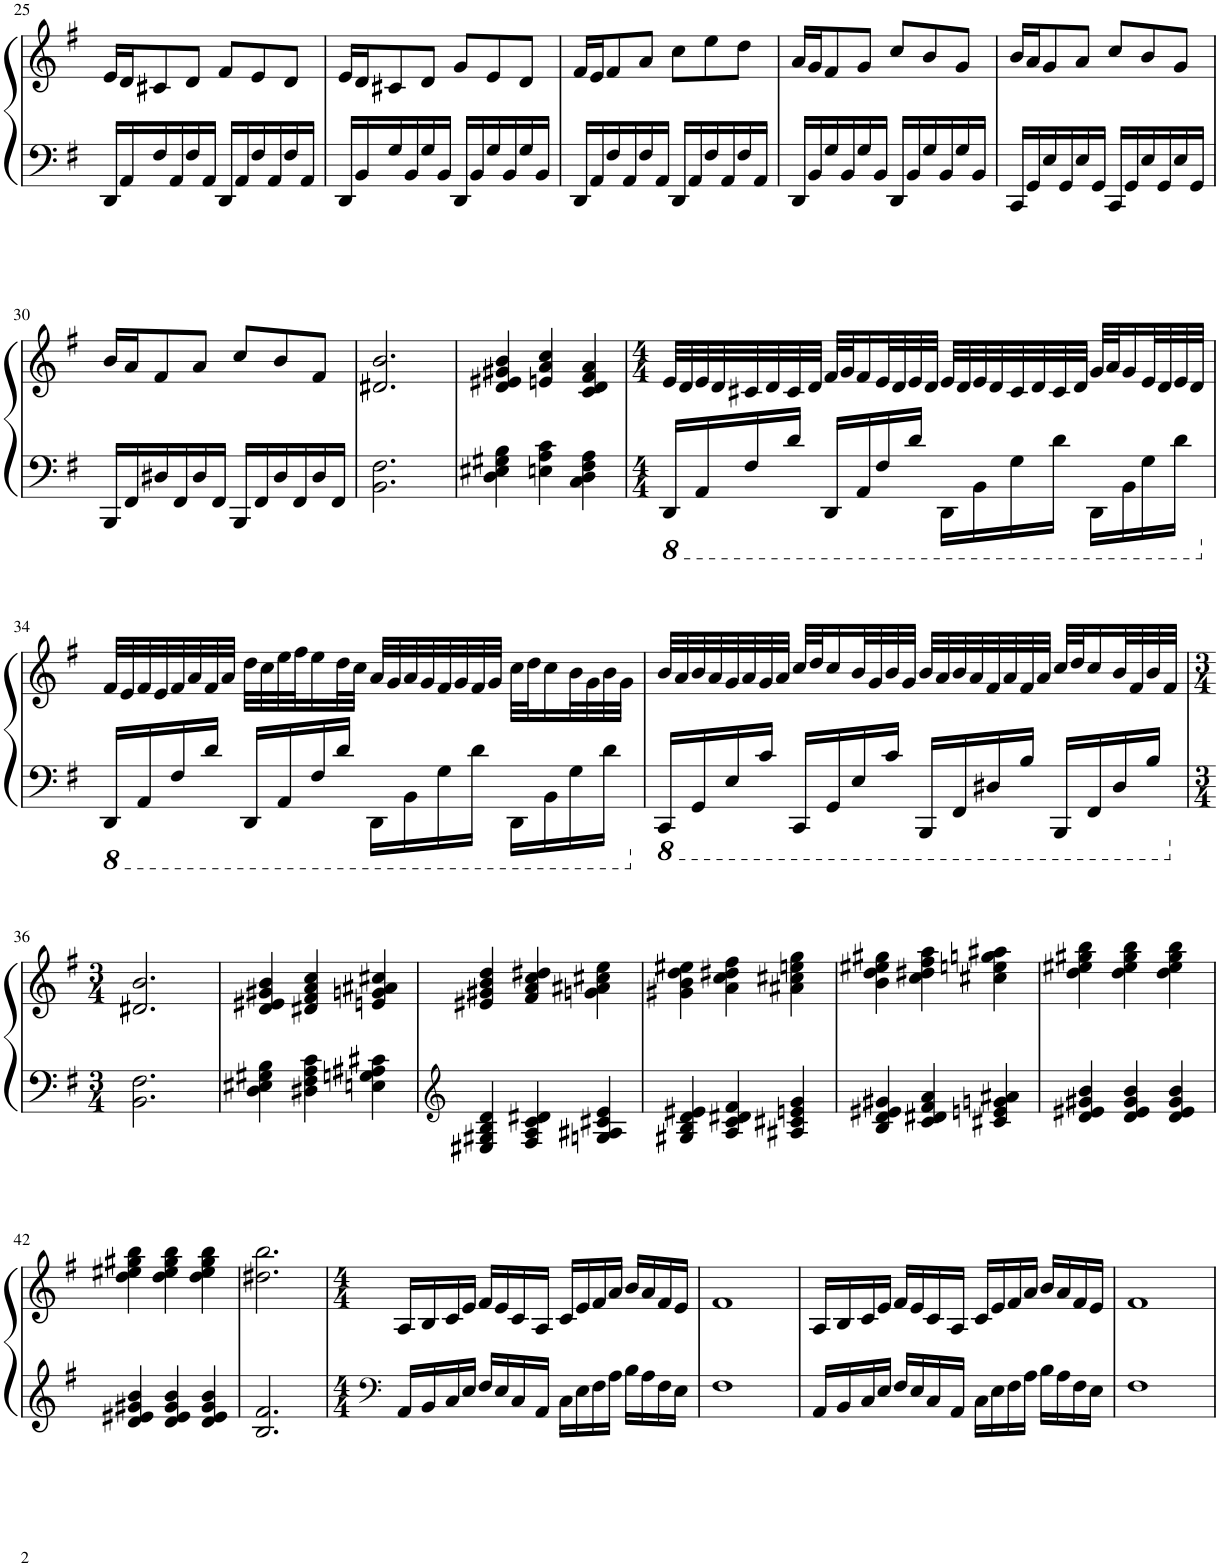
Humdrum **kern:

**kern	**kern
*part1	*part1
*staff2	*staff1
*I"Piano	*
*I'Pno.	*
!!LO:PB:g=z
*clefF4	*clefG2
*k[f#]	*k[f#]
*M6/8	*M6/8
=25	=25
16DD/LL	16e/LL
16AA/	16d/J
16F#/	8c#X/
16AA/	.
16F#/	8d/J
16AA/JJ	.
16DD/LL	8f#/L
16AA/	.
16F#/	8e/
16AA/	.
16F#/	8d/J
16AA/JJ	.
=26	=26
16DD/LL	16e/LL
16BB/	16d/J
16G/	8c#X/
16BB/	.
16G/	8d/J
16BB/JJ	.
16DD/LL	8g/L
16BB/	.
16G/	8e/
16BB/	.
16G/	8d/J
16BB/JJ	.
=27	=27
16DD/LL	16f#/LL
16AA/	16e/J
16F#/	8f#/
16AA/	.
16F#/	8a/J
16AA/JJ	.
16DD/LL	8cc\L
16AA/	.
16F#/	8ee\
16AA/	.
16F#/	8dd\J
16AA/JJ	.
=28	=28
16DD/LL	16a/LL
16BB/	16g/J
16G/	8f#/
16BB/	.
16G/	8g/J
16BB/JJ	.
16DD/LL	8cc/L
16BB/	.
16G/	8b/
16BB/	.
16G/	8g/J
16BB/JJ	.
=29	=29
16CC/LL	16b/LL
16GG/	16a/J
16E/	8g/
16GG/	.
16E/	8a/J
16GG/JJ	.
16CC/LL	8cc/L
16GG/	.
16E/	8b/
16GG/	.
16E/	8g/J
16GG/JJ	.
!!LO:LB:g=z
=30	=30
16BBB/LL	16b/LL
16FF#/	16a/J
16D#X/	8f#/
16FF#/	.
16D#/	8a/J
16FF#/JJ	.
16BBB/LL	8cc/L
16FF#/	.
16D#/	8b/
16FF#/	.
16D#/	8f#/J
16FF#/JJ	.
=31	=31
2.BB\ 2.F#\	2.d#X/ 2.b/
=32	=32
4D\ 4E#X\ 4G#X\ 4B\	4d/ 4e#X/ 4g#X/ 4b/
4En\ 4A\ 4c\	4en/ 4a/ 4cc/
4C\ 4D\ 4F#\ 4A\	4c/ 4d/ 4f#/ 4a/
=33	=33
*M4/4	*M4/4
*8ba	*
16DDD/LL	32e/LLL
.	32d/
16AAA/	32e/
.	32d/
16FF#/	32c#X/
.	32d/
16D/JJ	32c#/
.	32d/JJJ
16DDD/LL	32f#/LLL
.	32g/J
16AAA/	16f#/
16FF#/	32e/L
.	32d/
16D/JJ	32e/
.	32d/JJJ
16DDD\LL	32e/LLL
.	32d/
16BBB\	32e/
.	32d/
16GG\	32c#/
.	32d/
16D\JJ	32c#/
.	32d/JJJ
16DDD\LL	32g/LLL
.	32a/J
16BBB\	16g/
16GG\	32e/L
.	32d/
16D\JJ	32e/
.	32d/JJJ
!!LO:LB:g=z
=34	=34
*X8ba	*
*8ba	*
16DDD/LL	32f#/LLL
.	32e/
16AAA/	32f#/
.	32e/
16FF#/	32f#/
.	32a/
16D/JJ	32f#/
.	32a/JJJ
16DDD/LL	32dd\LLL
.	32cc\
16AAA/	32ee\
.	32ff#\J
16FF#/	16ee\
16D/JJ	32dd\L
.	32cc\JJJ
16DDD\LL	32a/LLL
.	32g/
16BBB\	32a/
.	32g/
16GG\	32f#/
.	32g/
16D\JJ	32f#/
.	32g/JJJ
16DDD\LL	32cc\LLL
.	32dd\J
16BBB\	16cc\
16GG\	32b\L
.	32g\
16D\JJ	32b\
.	32g\JJJ
=35	=35
*X8ba	*
*8ba	*
16CCC/LL	32b/LLL
.	32a/
16GGG/	32b/
.	32a/
16EE/	32g/
.	32a/
16C/JJ	32g/
.	32a/JJJ
16CCC/LL	32cc/LLL
.	32dd/J
16GGG/	16cc/
16EE/	32b/L
.	32g/
16C/JJ	32b/
.	32g/JJJ
16BBBB/LL	32b/LLL
.	32a/
16FFF#/	32b/
.	32a/
16DD#X/	32f#/
.	32a/
16BB/JJ	32f#/
.	32a/JJJ
16BBBB/LL	32cc/LLL
.	32dd/J
16FFF#/	16cc/
16DD#/	32b/L
.	32f#/
16BB/JJ	32b/
.	32f#/JJJ
!!LO:LB:g=z
=36	=36
*M3/4	*M3/4
*X8ba	*
2.BB\ 2.F#\	2.d#X/ 2.b/
=37	=37
4D\ 4E#X\ 4G#X\ 4B\	4d/ 4e#X/ 4g#X/ 4b/
4D#X\ 4F#\ 4A\ 4c\	4d#X/ 4f#/ 4a/ 4cc/
4En\ 4Gn\ 4A#X\ 4c#X\	4en/ 4gn/ 4a#X/ 4cc#X/
=38	=38
*clefG2	*
4E#X/ 4G#X/ 4B/ 4d/	4e#X/ 4g#X/ 4b/ 4dd/
4F#/ 4A/ 4c/ 4d#X/	4f#/ 4a/ 4cc/ 4dd#X/
4Gn/ 4A#X/ 4c#X/ 4e/	4gn\ 4a#X\ 4cc#X\ 4ee\
=39	=39
4G#X/ 4B/ 4d/ 4e#X/	4g#X\ 4b\ 4dd\ 4ee#X\
4A/ 4c/ 4d#X/ 4f#/	4a\ 4cc\ 4dd#X\ 4ff#\
4A#X/ 4c#X/ 4en/ 4g/	4a#X\ 4cc#X\ 4een\ 4gg\
=40	=40
4B/ 4d/ 4e#X/ 4g#X/	4b\ 4dd\ 4ee#X\ 4gg#X\
4c/ 4d#X/ 4f#/ 4a/	4cc\ 4dd#X\ 4ff#\ 4aa\
4c#X/ 4en/ 4gn/ 4a#X/	4cc#X\ 4een\ 4ggn\ 4aa#X\
=41	=41
4d/ 4e#X/ 4g#X/ 4b/	4dd\ 4ee#X\ 4gg#X\ 4bb\
4d/ 4e#/ 4g#/ 4b/	4dd\ 4ee#\ 4gg#\ 4bb\
4d/ 4e#/ 4g#/ 4b/	4dd\ 4ee#\ 4gg#\ 4bb\
!!LO:LB:g=z
=42	=42
4d/ 4e#X/ 4g#X/ 4b/	4dd\ 4ee#X\ 4gg#X\ 4bb\
4d/ 4e#/ 4g#/ 4b/	4dd\ 4ee#\ 4gg#\ 4bb\
4d/ 4e#/ 4g#/ 4b/	4dd\ 4ee#\ 4gg#\ 4bb\
=43	=43
2.B/ 2.f#/	2.dd#X\ 2.bb\
=44	=44
*clefF4	*
*M4/4	*M4/4
16AA/LL	16A/LL
16BB/	16B/
16C/	16c/
16E/JJ	16e/JJ
16F#/LL	16f#/LL
16E/	16e/
16C/	16c/
16AA/JJ	16A/JJ
16C\LL	16c/LL
16E\	16e/
16F#\	16f#/
16A\JJ	16a/JJ
16B\LL	16b/LL
16A\	16a/
16F#\	16f#/
16E\JJ	16e/JJ
=45	=45
1F#	1f#
=46	=46
16AA/LL	16A/LL
16BB/	16B/
16C/	16c/
16E/JJ	16e/JJ
16F#/LL	16f#/LL
16E/	16e/
16C/	16c/
16AA/JJ	16A/JJ
16C\LL	16c/LL
16E\	16e/
16F#\	16f#/
16A\JJ	16a/JJ
16B\LL	16b/LL
16A\	16a/
16F#\	16f#/
16E\JJ	16e/JJ
=47	=47
1F#	1f#
=	=
*-	*-
